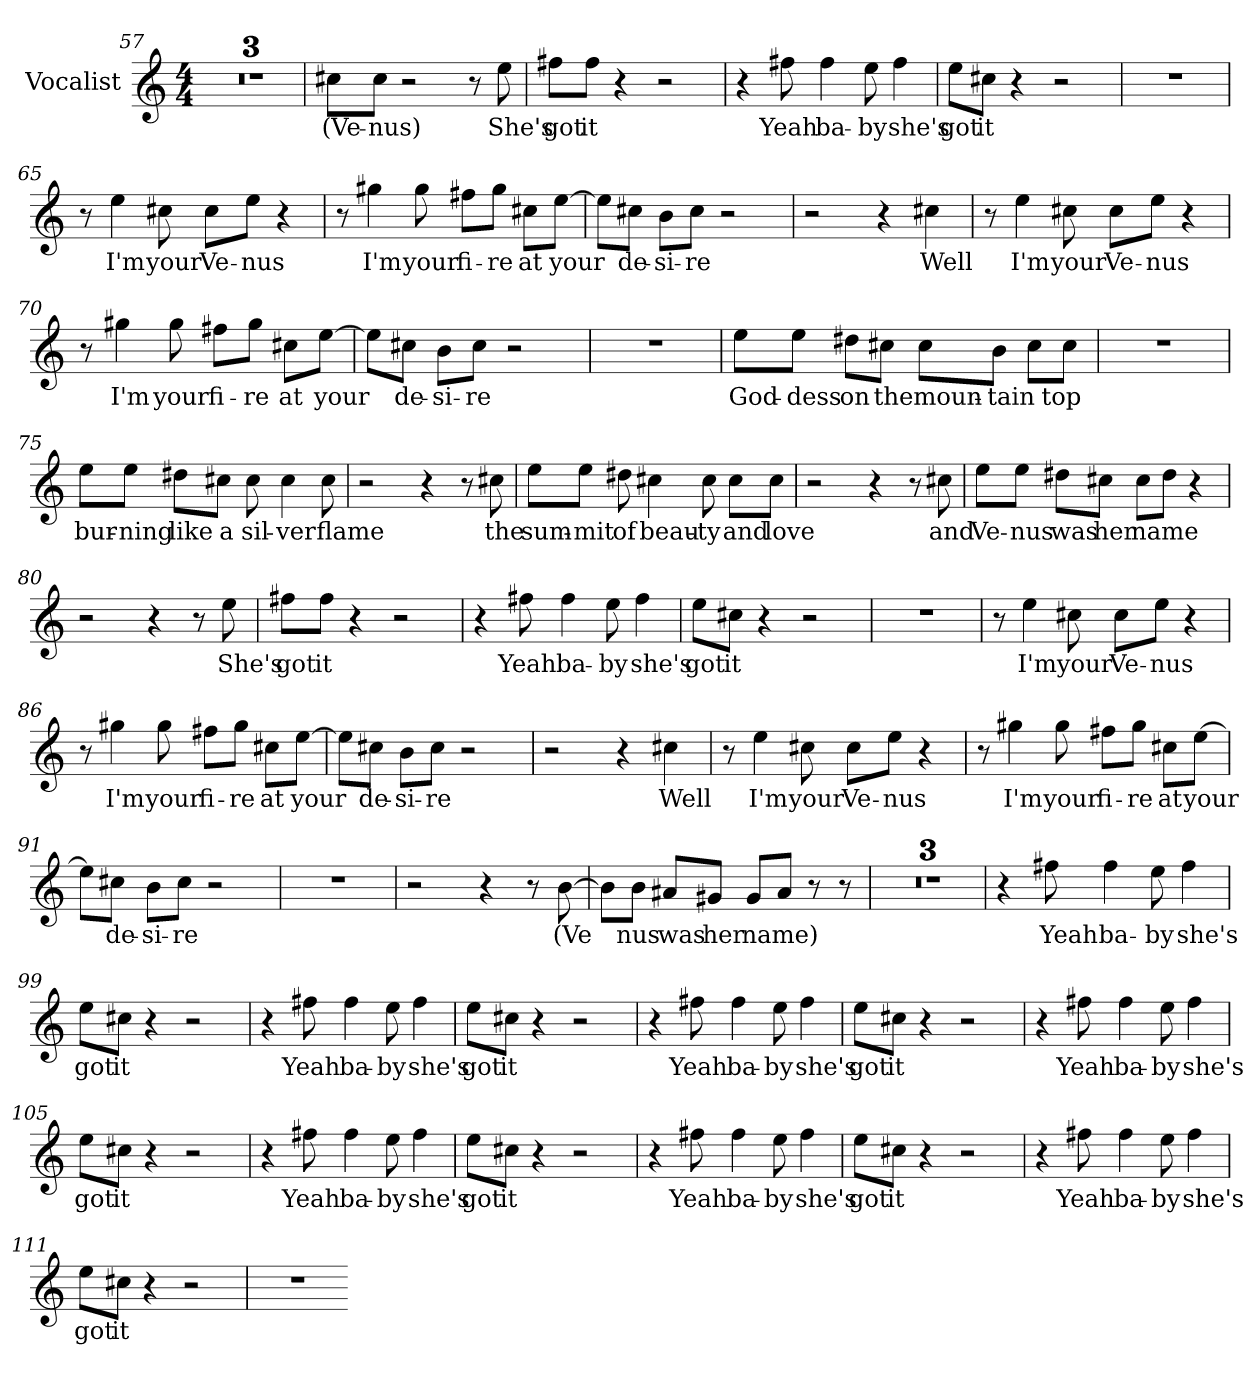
**kern	**text
*part1	*part1
*staff1	*staff1
*I"Vocalist	*
*clefG2	*
*M4/4	*
=57	=57
1r	.
=58	=58
1r	.
=59	=59
1r	.
=60	=60
8cc#X\L	(Ve-
8cc#\J	-nus)
2r	.
8r	.
8ee	She's
=61	=61
8ff#X\L	got
8ff#\J	it
4r	.
2r	.
=62	=62
4r	.
8ff#X	Yeah
4ff#	ba-
8ee	-by
4ff#	she's
=63	=63
8ee\L	got
8cc#X\J	it
4r	.
2r	.
=64	=64
1r	.
=65	=65
8r	.
4ee	I'm
8cc#X	your
8cc#\L	Ve-
8ee\J	-nus
4r	.
=66	=66
8r	.
4gg#X	I'm
8gg#	your
8ff#X\L	fi-
8gg#\J	-re
8cc#X\L	at
[8ee\J	your
=67	=67
8ee\L]	_
8cc#X\J	de-
8b\L	-si-
8cc#\J	-re
2r	.
=68	=68
2r	.
4r	.
4cc#X	Well
=69	=69
8r	.
4ee	I'm
8cc#X	your
8cc#\L	Ve-
8ee\J	-nus
4r	.
=70	=70
8r	.
4gg#X	I'm
8gg#	your
8ff#X\L	fi-
8gg#\J	-re
8cc#X\L	at
[8ee\J	your
=71	=71
8ee\L]	_
8cc#X\J	de-
8b\L	-si-
8cc#\J	-re
2r	.
=72	=72
1r	.
=73	=73
8ee\L	God-
8ee\J	-dess
8dd#X\L	on
8cc#X\J	the
8cc#\L	moun-
8b\J	-tain
8cc#\L	_
8cc#\J	top
=74	=74
1r	.
=75	=75
8ee\L	bur-
8ee\J	-ning
8dd#X\L	like
8cc#X\J	a
8cc#	sil-
4cc#	-ver
8cc#	flame
=76	=76
2r	.
4r	.
8r	.
8cc#X	the
=77	=77
8ee\L	sum-
8ee\J	-mit
8dd#X	of
4cc#X	beau-
8cc#	-ty
8cc#\L	and
8cc#\J	love
=78	=78
2r	.
4r	.
8r	.
8cc#X	and
=79	=79
8ee\L	Ve-
8ee\J	-nus
8dd#X\L	was
8cc#X\J	her
8cc#\L	name
8dd#\J	_
4r	.
=80	=80
2r	.
4r	.
8r	.
8ee	She's
=81	=81
8ff#X\L	got
8ff#\J	it
4r	.
2r	.
=82	=82
4r	.
8ff#X	Yeah
4ff#	ba-
8ee	-by
4ff#	she's
=83	=83
8ee\L	got
8cc#X\J	it
4r	.
2r	.
=84	=84
1r	.
=85	=85
8r	.
4ee	I'm
8cc#X	your
8cc#\L	Ve-
8ee\J	-nus
4r	.
=86	=86
8r	.
4gg#X	I'm
8gg#	your
8ff#X\L	fi-
8gg#\J	-re
8cc#X\L	at
[8ee\J	your
=87	=87
8ee\L]	_
8cc#X\J	de-
8b\L	-si-
8cc#\J	-re
2r	.
=88	=88
2r	.
4r	.
4cc#X	Well
=89	=89
8r	.
4ee	I'm
8cc#X	your
8cc#\L	Ve-
8ee\J	-nus
4r	.
=90	=90
8r	.
4gg#X	I'm
8gg#	your
8ff#X\L	fi-
8gg#\J	-re
8cc#X\L	at
[8ee\J	your
=91	=91
8ee\L]	_
8cc#X\J	de-
8b\L	-si-
8cc#\J	-re
2r	.
=92	=92
1r	.
=93	=93
2r	.
4r	.
8r	.
[8b	(Ve-
=94	=94
8b\L]	_
8b\J	nus
8a#X/L	was
8g#X/J	her
8g#/L	name)
8a#/J	_
8r	.
8r	.
=95	=95
1r	.
=96	=96
1r	.
=97	=97
1r	.
=98	=98
4r	.
8ff#X	Yeah
4ff#	ba-
8ee	-by
4ff#	she's
=99	=99
8ee\L	got
8cc#X\J	it
4r	.
2r	.
=100	=100
4r	.
8ff#X	Yeah
4ff#	ba-
8ee	-by
4ff#	she's
=101	=101
8ee\L	got
8cc#X\J	it
4r	.
2r	.
=102	=102
4r	.
8ff#X	Yeah
4ff#	ba-
8ee	-by
4ff#	she's
=103	=103
8ee\L	got
8cc#X\J	it
4r	.
2r	.
=104	=104
4r	.
8ff#X	Yeah
4ff#	ba-
8ee	-by
4ff#	she's
=105	=105
8ee\L	got
8cc#X\J	it
4r	.
2r	.
=106	=106
4r	.
8ff#X	Yeah
4ff#	ba-
8ee	-by
4ff#	she's
=107	=107
8ee\L	got
8cc#X\J	it
4r	.
2r	.
=108	=108
4r	.
8ff#X	Yeah
4ff#	ba-
8ee	-by
4ff#	she's
=109	=109
8ee\L	got
8cc#X\J	it
4r	.
2r	.
=110	=110
4r	.
8ff#X	Yeah
4ff#	ba-
8ee	-by
4ff#	she's
=111	=111
8ee\L	got
8cc#X\J	it
4r	.
2r	.
=112	=112
1r	.
=-	=-
*-	*-
